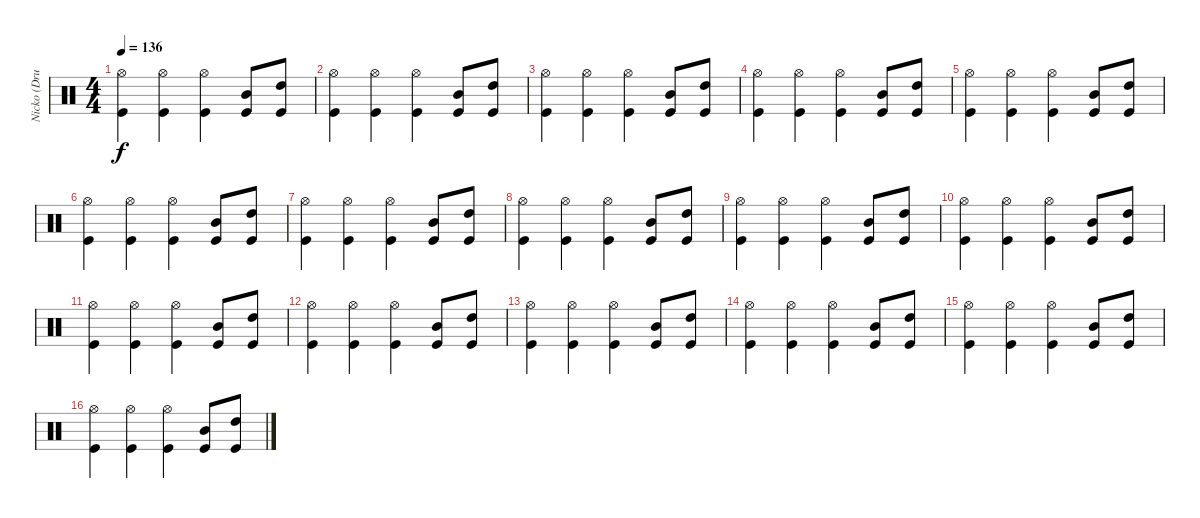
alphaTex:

\track ("Nicko (Drums)" "Nicko (Dru") {instrument percussion}
\staff {score}
\articulation defaults
\ts (4 4)
\tempo 136
\clef neutral
\ks c
("Hi-Hat (open)" "Kick (hit)").4{dy f} ("Hi-Hat (open)" "Kick (hit)").4 ("Hi-Hat (open)" "Kick (hit)").4 ("Mid Tom (hit)" "Kick (hit)").8 ("High Tom (hit)" "Kick (hit)").8 |
("Hi-Hat (open)" "Kick (hit)").4 ("Hi-Hat (open)" "Kick (hit)").4 ("Hi-Hat (open)" "Kick (hit)").4 ("Mid Tom (hit)" "Kick (hit)").8 ("High Tom (hit)" "Kick (hit)").8 |
("Hi-Hat (open)" "Kick (hit)").4 ("Hi-Hat (open)" "Kick (hit)").4 ("Hi-Hat (open)" "Kick (hit)").4 ("Mid Tom (hit)" "Kick (hit)").8 ("High Tom (hit)" "Kick (hit)").8 |
("Hi-Hat (open)" "Kick (hit)").4 ("Hi-Hat (open)" "Kick (hit)").4 ("Hi-Hat (open)" "Kick (hit)").4 ("Mid Tom (hit)" "Kick (hit)").8 ("High Tom (hit)" "Kick (hit)").8 |
("Hi-Hat (open)" "Kick (hit)").4 ("Hi-Hat (open)" "Kick (hit)").4 ("Hi-Hat (open)" "Kick (hit)").4 ("Mid Tom (hit)" "Kick (hit)").8 ("High Tom (hit)" "Kick (hit)").8 |
("Hi-Hat (open)" "Kick (hit)").4 ("Hi-Hat (open)" "Kick (hit)").4 ("Hi-Hat (open)" "Kick (hit)").4 ("Mid Tom (hit)" "Kick (hit)").8 ("High Tom (hit)" "Kick (hit)").8 |
("Hi-Hat (open)" "Kick (hit)").4 ("Hi-Hat (open)" "Kick (hit)").4 ("Hi-Hat (open)" "Kick (hit)").4 ("Mid Tom (hit)" "Kick (hit)").8 ("High Tom (hit)" "Kick (hit)").8 |
("Hi-Hat (open)" "Kick (hit)").4 ("Hi-Hat (open)" "Kick (hit)").4 ("Hi-Hat (open)" "Kick (hit)").4 ("Mid Tom (hit)" "Kick (hit)").8 ("High Tom (hit)" "Kick (hit)").8 |
("Hi-Hat (open)" "Kick (hit)").4 ("Hi-Hat (open)" "Kick (hit)").4 ("Hi-Hat (open)" "Kick (hit)").4 ("Mid Tom (hit)" "Kick (hit)").8 ("High Tom (hit)" "Kick (hit)").8 |
("Hi-Hat (open)" "Kick (hit)").4 ("Hi-Hat (open)" "Kick (hit)").4 ("Hi-Hat (open)" "Kick (hit)").4 ("Mid Tom (hit)" "Kick (hit)").8 ("High Tom (hit)" "Kick (hit)").8 |
("Hi-Hat (open)" "Kick (hit)").4 ("Hi-Hat (open)" "Kick (hit)").4 ("Hi-Hat (open)" "Kick (hit)").4 ("Mid Tom (hit)" "Kick (hit)").8 ("High Tom (hit)" "Kick (hit)").8 |
("Hi-Hat (open)" "Kick (hit)").4 ("Hi-Hat (open)" "Kick (hit)").4 ("Hi-Hat (open)" "Kick (hit)").4 ("Mid Tom (hit)" "Kick (hit)").8 ("High Tom (hit)" "Kick (hit)").8 |
("Hi-Hat (open)" "Kick (hit)").4 ("Hi-Hat (open)" "Kick (hit)").4 ("Hi-Hat (open)" "Kick (hit)").4 ("Mid Tom (hit)" "Kick (hit)").8 ("High Tom (hit)" "Kick (hit)").8 |
("Hi-Hat (open)" "Kick (hit)").4 ("Hi-Hat (open)" "Kick (hit)").4 ("Hi-Hat (open)" "Kick (hit)").4 ("Mid Tom (hit)" "Kick (hit)").8 ("High Tom (hit)" "Kick (hit)").8 |
("Hi-Hat (open)" "Kick (hit)").4 ("Hi-Hat (open)" "Kick (hit)").4 ("Hi-Hat (open)" "Kick (hit)").4 ("Mid Tom (hit)" "Kick (hit)").8 ("High Tom (hit)" "Kick (hit)").8 |
("Hi-Hat (open)" "Kick (hit)").4 ("Hi-Hat (open)" "Kick (hit)").4 ("Hi-Hat (open)" "Kick (hit)").4 ("Mid Tom (hit)" "Kick (hit)").8 ("High Tom (hit)" "Kick (hit)").8
